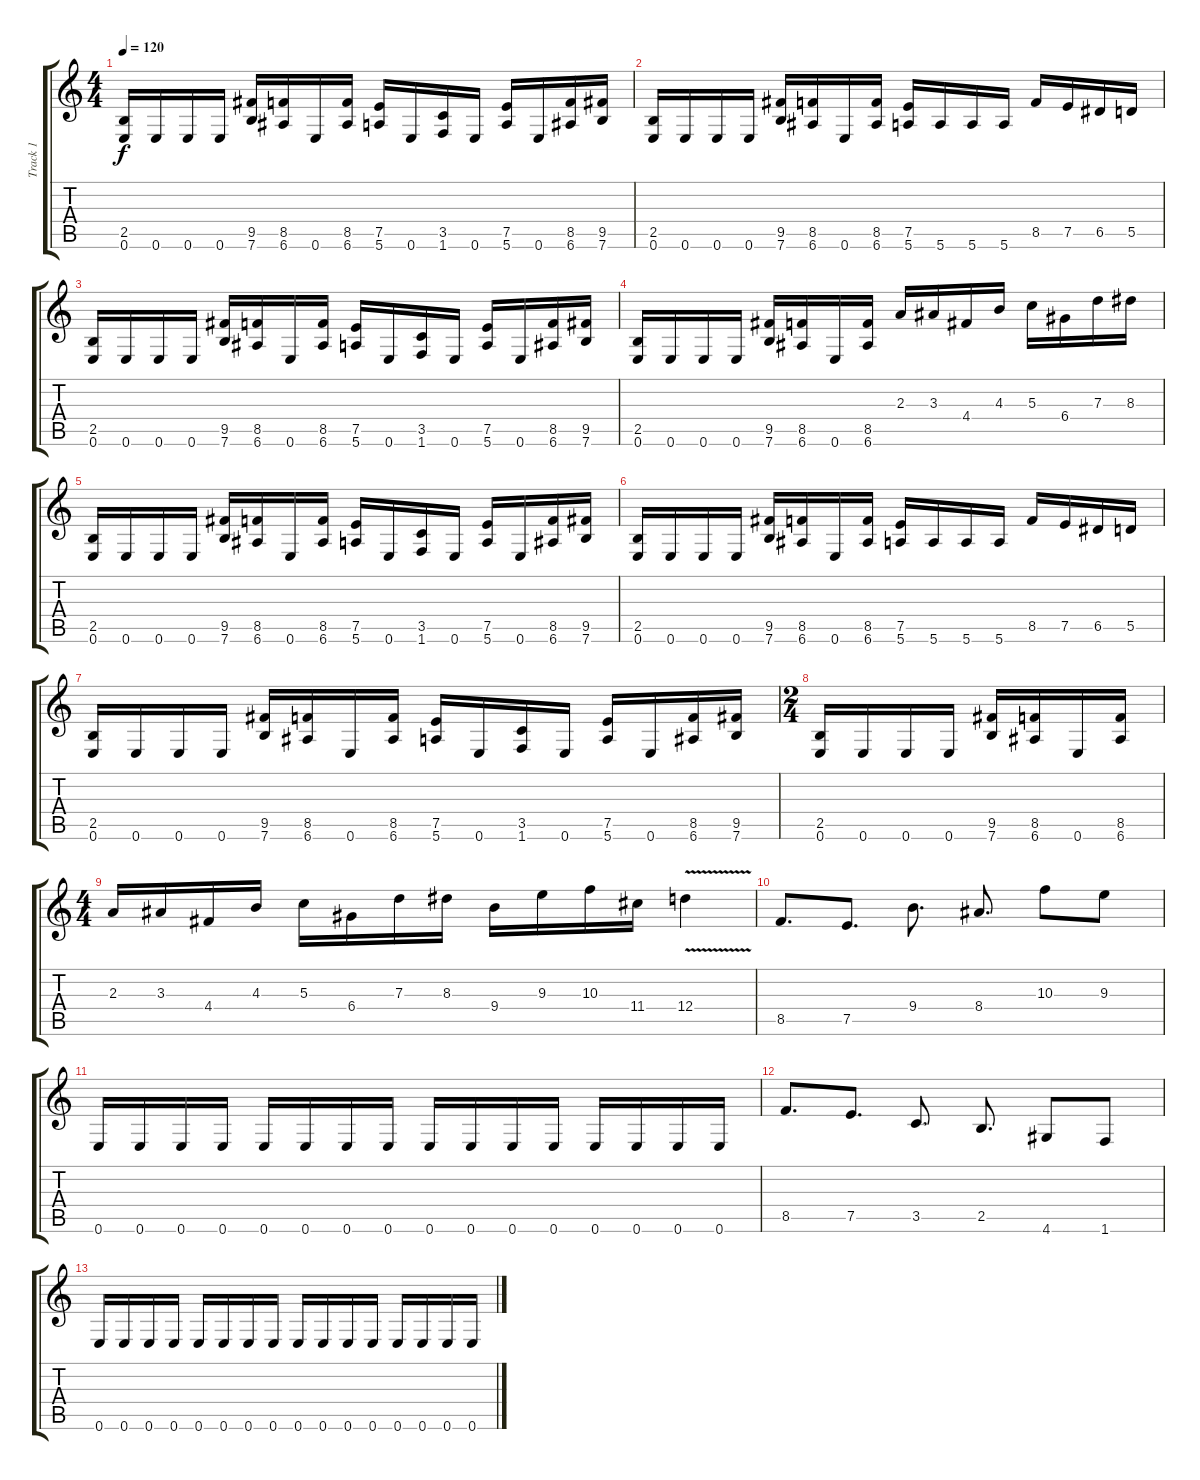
\track ("Track 1" "Track 1") {instrument distortionguitar}
\staff {score tabs}
\tuning (E4 B3 G3 D3 A2 E2) {hide}
\ts (4 4)
\tempo 120
\clef g2
\ks c
(2.5 0.6).16{dy f} 0.6.16 0.6.16 0.6.16 (9.5 7.6).16 (8.5 6.6).16 0.6.16 (8.5 6.6).16 (7.5 5.6).16 0.6.16 (3.5 1.6).16 0.6.16 (7.5 5.6).16 0.6.16 (8.5 6.6).16 (9.5 7.6).16 |
(2.5 0.6).16 0.6.16 0.6.16 0.6.16 (9.5 7.6).16 (8.5 6.6).16 0.6.16 (8.5 6.6).16 (7.5 5.6).16 5.6.16 5.6.16 5.6.16 8.5.16 7.5.16 6.5.16 5.5.16 |
(2.5 0.6).16 0.6.16 0.6.16 0.6.16 (9.5 7.6).16 (8.5 6.6).16 0.6.16 (8.5 6.6).16 (7.5 5.6).16 0.6.16 (3.5 1.6).16 0.6.16 (7.5 5.6).16 0.6.16 (8.5 6.6).16 (9.5 7.6).16 |
(2.5 0.6).16 0.6.16 0.6.16 0.6.16 (9.5 7.6).16 (8.5 6.6).16 0.6.16 (8.5 6.6).16 2.3.16 3.3.16 4.4.16 4.3.16 5.3.16 6.4.16 7.3.16 8.3.16 |
(2.5 0.6).16 0.6.16 0.6.16 0.6.16 (9.5 7.6).16 (8.5 6.6).16 0.6.16 (8.5 6.6).16 (7.5 5.6).16 0.6.16 (3.5 1.6).16 0.6.16 (7.5 5.6).16 0.6.16 (8.5 6.6).16 (9.5 7.6).16 |
(2.5 0.6).16 0.6.16 0.6.16 0.6.16 (9.5 7.6).16 (8.5 6.6).16 0.6.16 (8.5 6.6).16 (7.5 5.6).16 5.6.16 5.6.16 5.6.16 8.5.16 7.5.16 6.5.16 5.5.16 |
(2.5 0.6).16 0.6.16 0.6.16 0.6.16 (9.5 7.6).16 (8.5 6.6).16 0.6.16 (8.5 6.6).16 (7.5 5.6).16 0.6.16 (3.5 1.6).16 0.6.16 (7.5 5.6).16 0.6.16 (8.5 6.6).16 (9.5 7.6).16 |
\ts (2 4)
(2.5 0.6).16 0.6.16 0.6.16 0.6.16 (9.5 7.6).16 (8.5 6.6).16 0.6.16 (8.5 6.6).16 |
\ts (4 4)
2.3.16 3.3.16 4.4.16 4.3.16 5.3.16 6.4.16 7.3.16 8.3.16 9.4.16 9.3.16 10.3.16 11.4.16 12.4{v}.4 |
8.5.8{d} 7.5.8{d} 9.4.8{d} 8.4.8{d} 10.3.8 9.3.8 |
0.6.16 0.6.16 0.6.16 0.6.16 0.6.16 0.6.16 0.6.16 0.6.16 0.6.16 0.6.16 0.6.16 0.6.16 0.6.16 0.6.16 0.6.16 0.6.16 |
8.5.8{d} 7.5.8{d} 3.5.8{d} 2.5.8{d} 4.6.8 1.6.8 |
0.6.16 0.6.16 0.6.16 0.6.16 0.6.16 0.6.16 0.6.16 0.6.16 0.6.16 0.6.16 0.6.16 0.6.16 0.6.16 0.6.16 0.6.16 0.6.16
